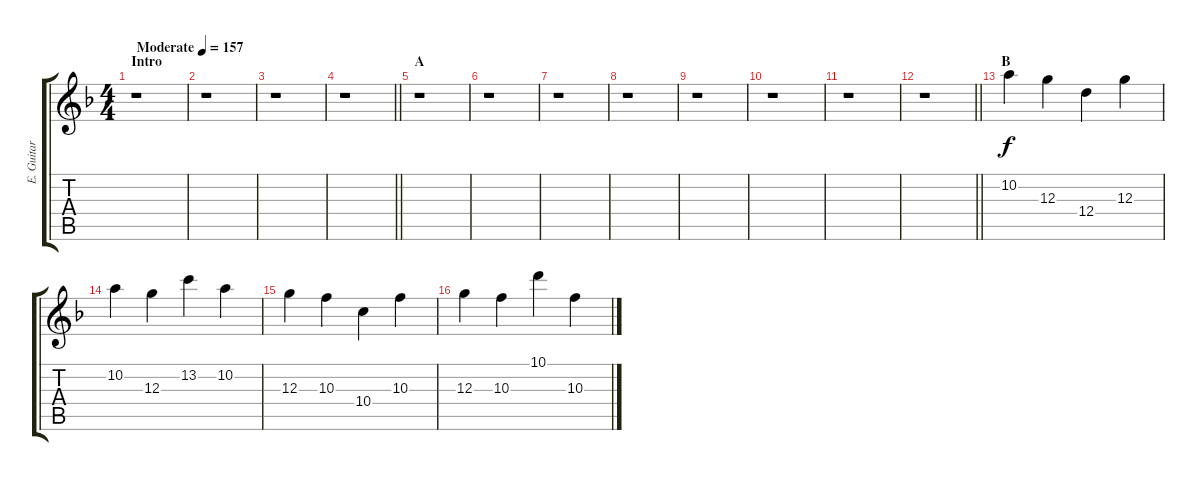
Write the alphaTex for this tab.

\track ("E. Guitar I" "E. Guitar ") {instrument overdrivenguitar}
\staff {score tabs}
\tuning (E4 B3 G3 D3 A2 E2) {hide}
\ts (4 4)
\section ("" "Intro")
\tempo (157 "Moderate")
\clef g2
\ks f
r.1{dy f instrument overdrivenguitar} |
r.1 |
r.1 |
\barLineRight lightlight
r.1 |
\section ("" "A")
r.1 |
r.1 |
r.1 |
r.1 |
r.1 |
r.1 |
r.1 |
\barLineRight lightlight
r.1 |
\section ("" "B")
10.2.4 12.3.4 12.4.4 12.3.4 |
10.2.4 12.3.4 13.2.4 10.2.4 |
12.3.4 10.3.4 10.4.4 10.3.4 |
12.3.4 10.3.4 10.1.4 10.3.4
